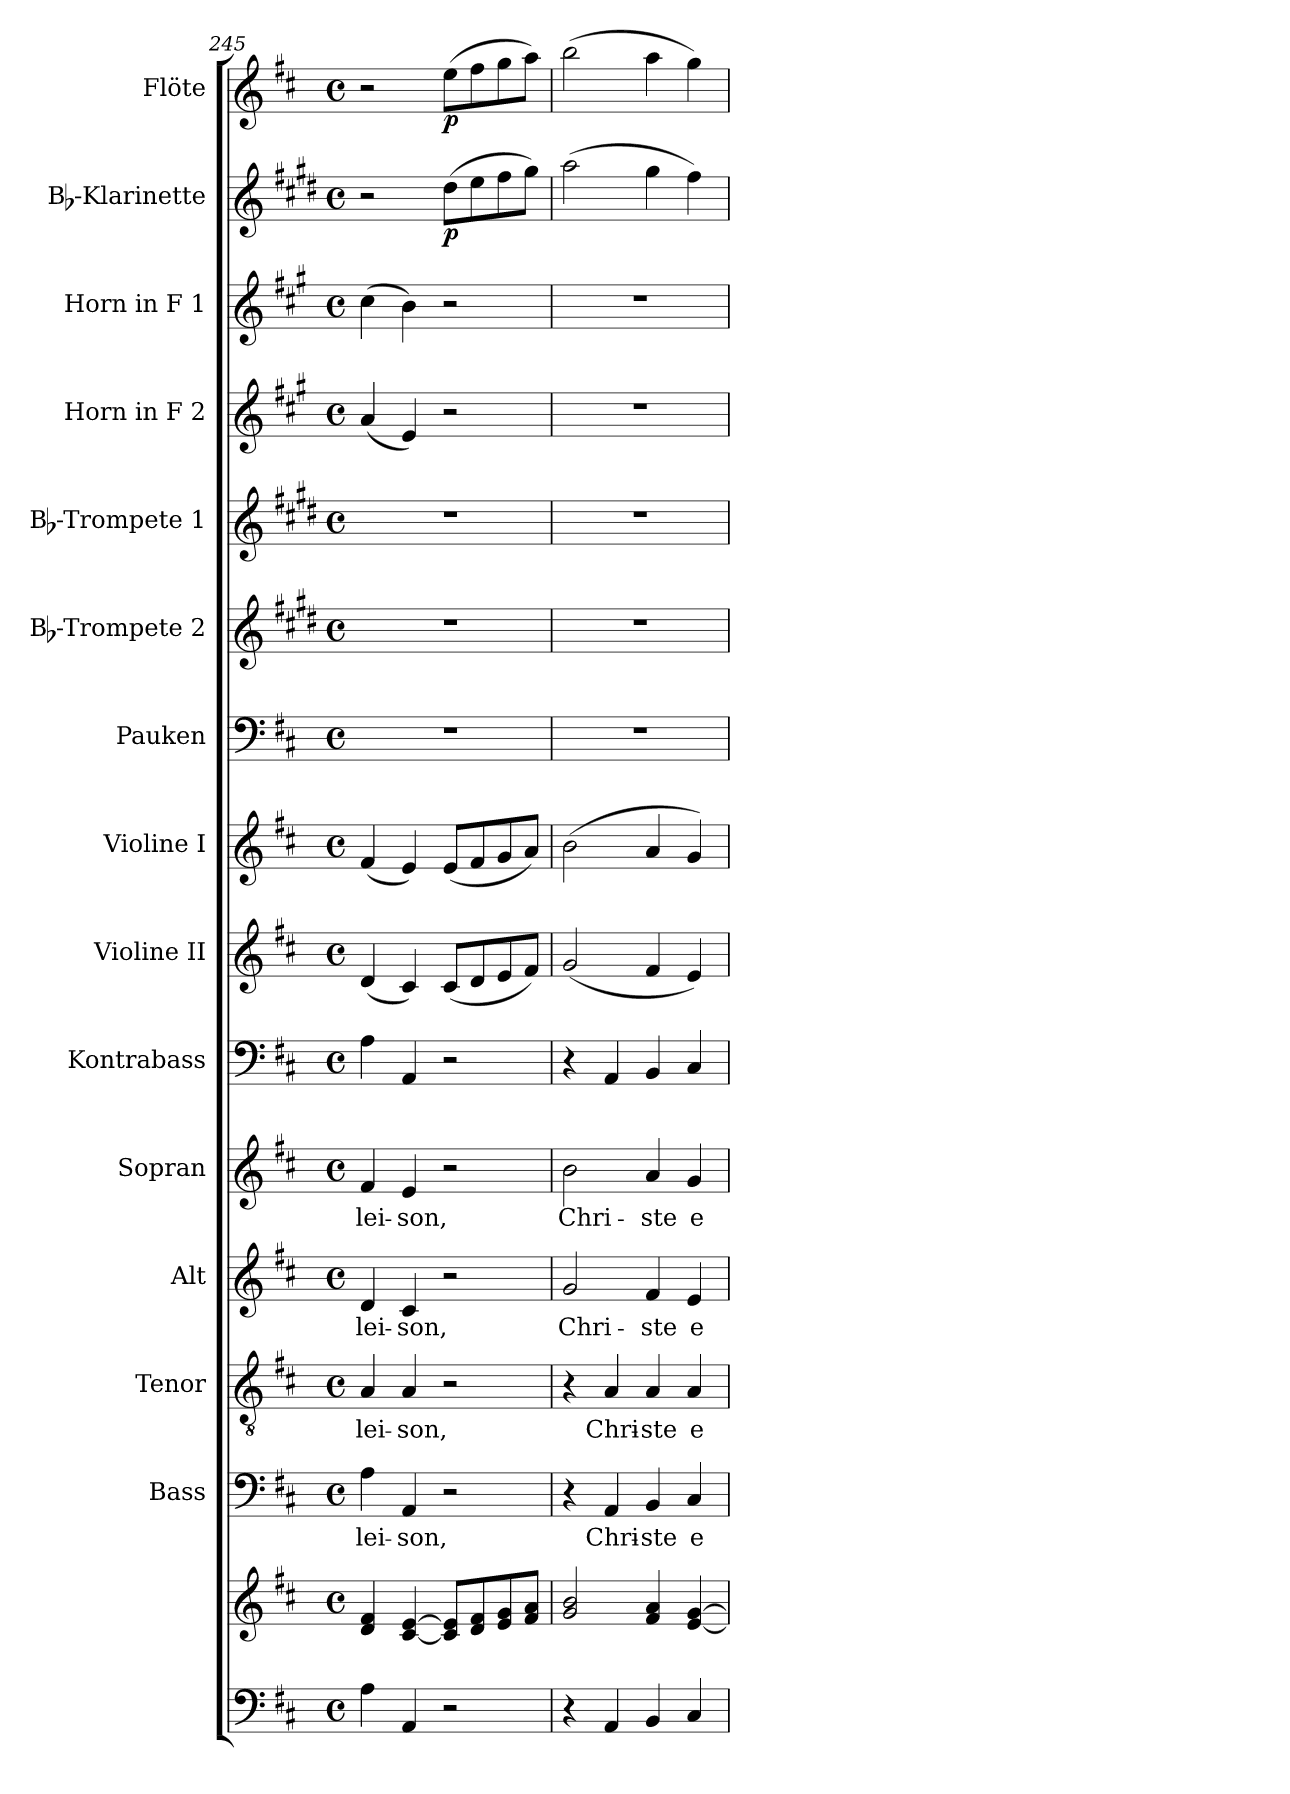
**kern	**kern	**kern	**text	**kern	**text	**kern	**text	**kern	**text	**kern	**kern	**kern	**kern	**kern	**kern	**kern	**kern	**kern	**dynam	**kern	**dynam
*part15	*part15	*part14	*part14	*part13	*part13	*part12	*part12	*part11	*part11	*part10	*part9	*part8	*part7	*part6	*part5	*part4	*part3	*part2	*part2	*part1	*part1
*staff16	*staff15	*staff14	*staff14	*staff13	*staff13	*staff12	*staff12	*staff11	*staff11	*staff10	*staff9	*staff8	*staff7	*staff6	*staff5	*staff4	*staff3	*staff2	*staff2	*staff1	*staff1
*	*	*I"Bass	*	*I"Tenor	*	*I"Alt	*	*I"Sopran	*	*I"Kontrabass	*I"Violine II	*I"Violine I	*I"Pauken	*I"Bb-Trompete 2	*I"Bb-Trompete 1	*I"Horn in F 2	*I"Horn in F 1	*I"Bb-Klarinette	*	*I"Flöte	*
*	*	*I'B.	*	*I'T.	*	*I'A.	*	*I'S.	*	*I'Kb.	*I'Vl. II	*I'Vl. I	*I'Pk.	*I'Bb Trp. 2	*I'Bb Trp. 1	*	*	*I'Bb Kl.	*	*I'Fl.	*
!!LO:PB:g=z
*clefF4	*clefG2	*clefF4	*	*clefGv2	*	*clefG2	*	*clefG2	*	*clefF4	*clefG2	*clefG2	*clefF4	*clefG2	*clefG2	*clefG2	*clefG2	*clefG2	*	*clefG2	*
*	*	*	*	*	*	*	*	*	*	*ITrd7c12	*	*	*	*ITrd1c2	*ITrd1c2	*ITrd4c7	*ITrd4c7	*ITrd1c2	*	*	*
*k[f#c#]	*k[f#c#]	*k[f#c#]	*	*k[f#c#]	*	*k[f#c#]	*	*k[f#c#]	*	*k[f#c#]	*k[f#c#]	*k[f#c#]	*k[f#c#]	*k[f#c#]	*k[f#c#]	*k[f#c#]	*k[f#c#]	*k[f#c#]	*	*k[f#c#]	*
*D:	*D:	*D:	*	*D:	*	*D:	*	*D:	*	*D:	*D:	*D:	*D:	*D:	*D:	*D:	*D:	*D:	*	*D:	*
*M4/4	*M4/4	*M4/4	*	*M4/4	*	*M4/4	*	*M4/4	*	*M4/4	*M4/4	*M4/4	*M4/4	*M4/4	*M4/4	*M4/4	*M4/4	*M4/4	*	*M4/4	*
*met(c)	*met(c)	*met(c)	*	*met(c)	*	*met(c)	*	*met(c)	*	*met(c)	*met(c)	*met(c)	*met(c)	*met(c)	*met(c)	*met(c)	*met(c)	*met(c)	*	*met(c)	*
=245	=245	=245	=245	=245	=245	=245	=245	=245	=245	=245	=245	=245	=245	=245	=245	=245	=245	=245	=245	=245	=245
!	!	!	!LO:LY:b	!	!LO:LY:b	!	!LO:LY:b	!	!LO:LY:b	!	!	!	!	!	!	!	!	!	!	!	!
4A\	4d/ 4f#/	4A\	-lei-	4A/	-lei-	4d/	-lei-	4f#/	-lei-	4AA\	(<4d/	(<4f#/	1r	1r	1r	(<4d/	(>4f#\	2r	.	2r	.
!	!	!	!LO:LY:b	!	!LO:LY:b	!	!LO:LY:b	!	!LO:LY:b	!	!	!	!	!	!	!	!	!	!	!	!
4AA/	[4c#/ [4e/	4AA/	-son,	4A/	-son,	4c#/	-son,	4e/	-son,	4AAA/	4c#/)	4e/)	.	.	.	4A/)	4e\)	.	.	.	.
!	!	!	!	!	!	!	!	!	!	!	!	!	!	!	!	!	!	!	!LO:DY:b	!	!LO:DY:b
2r	8c#/] 8e/]L	2r	.	2r	.	2r	.	2r	.	2r	(<8c#/L	(<8e/L	.	.	.	2r	2r	(>8cc#\L	p	(>8ee\L	p
.	8d/ 8f#/	.	.	.	.	.	.	.	.	.	8d/	8f#/	.	.	.	.	.	8dd\	.	8ff#\	.
.	8e/ 8g/	.	.	.	.	.	.	.	.	.	8e/	8g/	.	.	.	.	.	8ee\	.	8gg\	.
.	8f#/ 8a/J	.	.	.	.	.	.	.	.	.	8f#/J)	8a/J)	.	.	.	.	.	8ff#\J)	.	8aa\J)	.
=246	=246	=246	=246	=246	=246	=246	=246	=246	=246	=246	=246	=246	=246	=246	=246	=246	=246	=246	=246	=246	=246
!	!	!	!	!	!	!	!LO:LY:b	!	!LO:LY:b	!	!	!	!	!	!	!	!	!	!	!	!
4r	2g/ 2b/	4r	.	4r	.	2g/	Chri-	2b\	Chri-	4r	(<2g/	(>2b\	1r	1r	1r	1r	1r	(>2gg\	.	(>2bb\	.
!	!	!	!LO:LY:b	!	!LO:LY:b	!	!	!	!	!	!	!	!	!	!	!	!	!	!	!	!
4AA/	.	4AA/	Chri-	4A/	Chri-	.	.	.	.	4AAA/	.	.	.	.	.	.	.	.	.	.	.
!	!	!	!LO:LY:b	!	!LO:LY:b	!	!LO:LY:b	!	!LO:LY:b	!	!	!	!	!	!	!	!	!	!	!	!
4BB/	4f#/ 4a/	4BB/	-ste	4A/	-ste	4f#/	-ste	4a/	-ste	4BBB/	4f#/	4a/	.	.	.	.	.	4ff#\	.	4aa\	.
!	!	!	!LO:LY:b	!	!LO:LY:b	!	!LO:LY:b	!	!LO:LY:b	!	!	!	!	!	!	!	!	!	!	!	!
4C#/	[4e/ [4g/	4C#/	e-	4A/	e-	4e/	e-	4g/	e-	4CC#/	4e/)	4g/)	.	.	.	.	.	4ee\)	.	4gg\)	.
=	=	=	=	=	=	=	=	=	=	=	=	=	=	=	=	=	=	=	=	=	=
*-	*-	*-	*-	*-	*-	*-	*-	*-	*-	*-	*-	*-	*-	*-	*-	*-	*-	*-	*-	*-	*-
